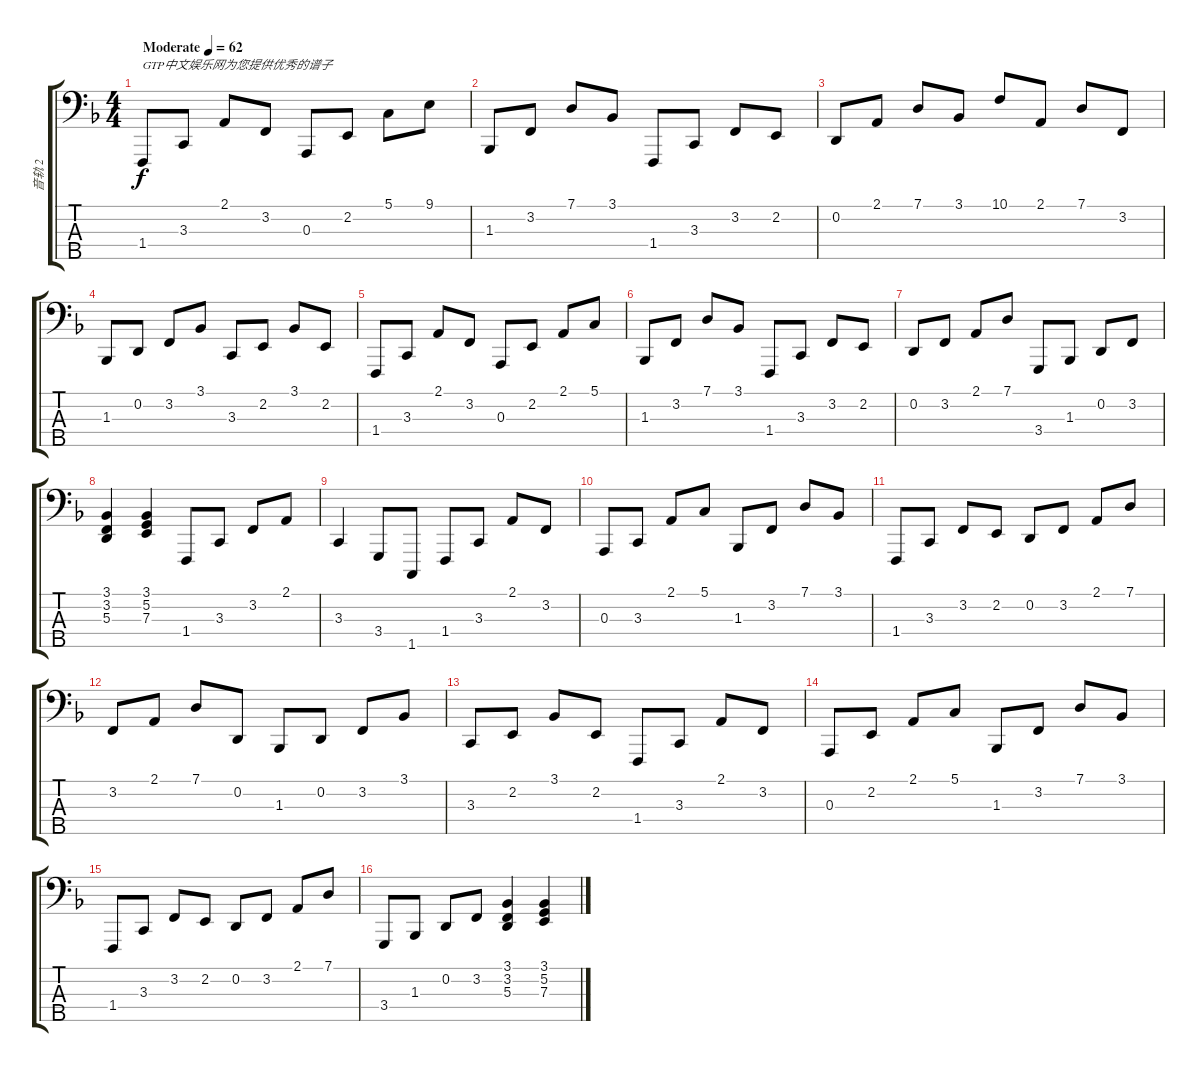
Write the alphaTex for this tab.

\track ("音轨 2" "音轨 2") {instrument brightacousticpiano}
\staff {score tabs}
\tuning (G2 D2 A1 E1 B0) {hide}
\ts (4 4)
\tempo (62 "Moderate")
\clef f4
\ks f
1.4.8{txt "GTP中文娱乐网为您提供优秀的谱子" dy f instrument brightacousticpiano} 3.3.8 2.1.8 3.2.8 0.3.8 2.2.8 5.1.8 9.1.8 |
1.3.8 3.2.8 7.1.8 3.1.8 1.4.8 3.3.8 3.2.8 2.2.8 |
0.2.8 2.1.8 7.1.8 3.1.8 10.1.8 2.1.8 7.1.8 3.2.8 |
1.3.8 0.2.8 3.2.8 3.1.8 3.3.8 2.2.8 3.1.8 2.2.8 |
1.4.8 3.3.8 2.1.8 3.2.8 0.3.8 2.2.8 2.1.8 5.1.8 |
1.3.8 3.2.8 7.1.8 3.1.8 1.4.8 3.3.8 3.2.8 2.2.8 |
0.2.8 3.2.8 2.1.8 7.1.8 3.4.8 1.3.8 0.2.8 3.2.8 |
(3.1 3.2 5.3).4 (3.1 5.2 7.3).4 1.4.8 3.3.8 3.2.8 2.1.8 |
3.3.4 3.4.8 1.5.8 1.4.8 3.3.8 2.1.8 3.2.8 |
0.3.8 3.3.8 2.1.8 5.1.8 1.3.8 3.2.8 7.1.8 3.1.8 |
1.4.8 3.3.8 3.2.8 2.2.8 0.2.8 3.2.8 2.1.8 7.1.8 |
3.2.8 2.1.8 7.1.8 0.2.8 1.3.8 0.2.8 3.2.8 3.1.8 |
3.3.8 2.2.8 3.1.8 2.2.8 1.4.8 3.3.8 2.1.8 3.2.8 |
0.3.8 2.2.8 2.1.8 5.1.8 1.3.8 3.2.8 7.1.8 3.1.8 |
1.4.8 3.3.8 3.2.8 2.2.8 0.2.8 3.2.8 2.1.8 7.1.8 |
3.4.8 1.3.8 0.2.8 3.2.8 (3.1 3.2 5.3).4 (3.1 5.2 7.3).4
